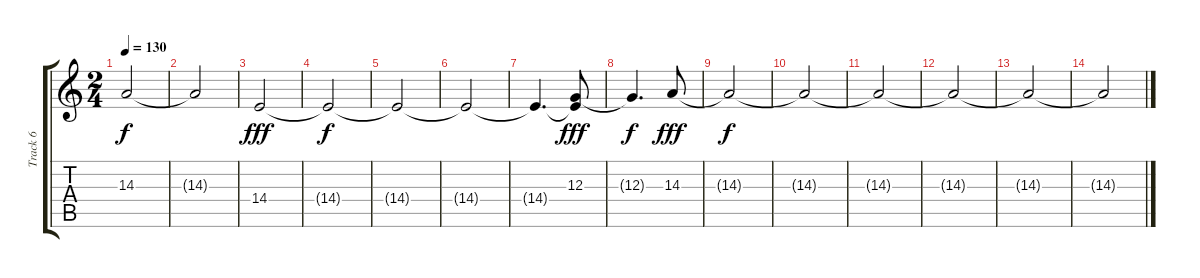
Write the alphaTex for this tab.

\track ("Track 6" "Track 6") {instrument synthstrings2}
\staff {score tabs}
\tuning (E4 B3 G3 D3 A2 E2) {hide}
\ts (2 4)
\tempo 130
\clef g2
\ks c
14.3{t}.2{dy f} |
14.3{t}.2 |
14.4.2{dy fff} |
14.4{t}.2{dy f} |
14.4{t}.2 |
14.4{t}.2 |
14.4{t}.4{d} (12.3 14.4{t}).8{dy fff} |
12.3{t}.4{d dy f} 14.3.8{dy fff} |
14.3{t}.2{dy f} |
14.3{t}.2 |
14.3{t}.2 |
14.3{t}.2 |
14.3{t}.2 |
14.3{t}.2
